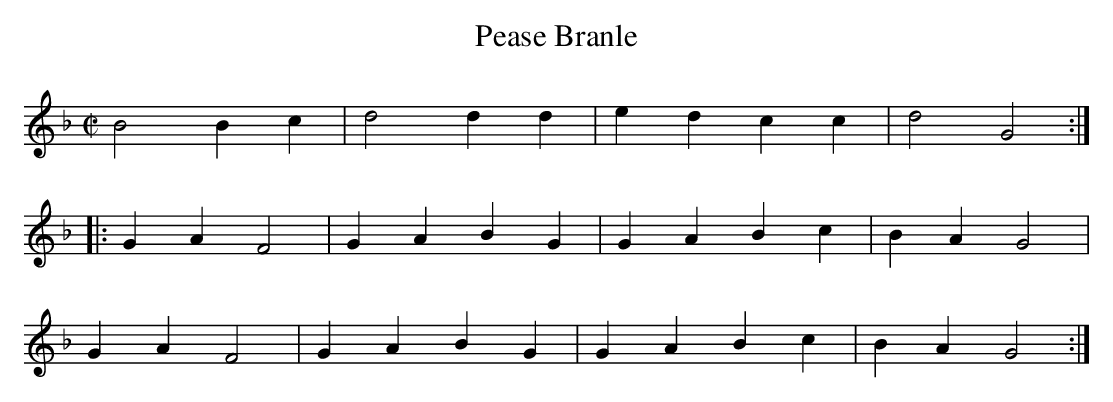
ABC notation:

X:1
T:Pease Branle
M:C|
L:1/4
K:GDor
B2 Bc | d2 dd | ed cc | d2 G2 ::
GA F2 | GA BG | GA Bc | BA G2 |
GA F2 | GA BG | GA Bc | BA G2 :|
